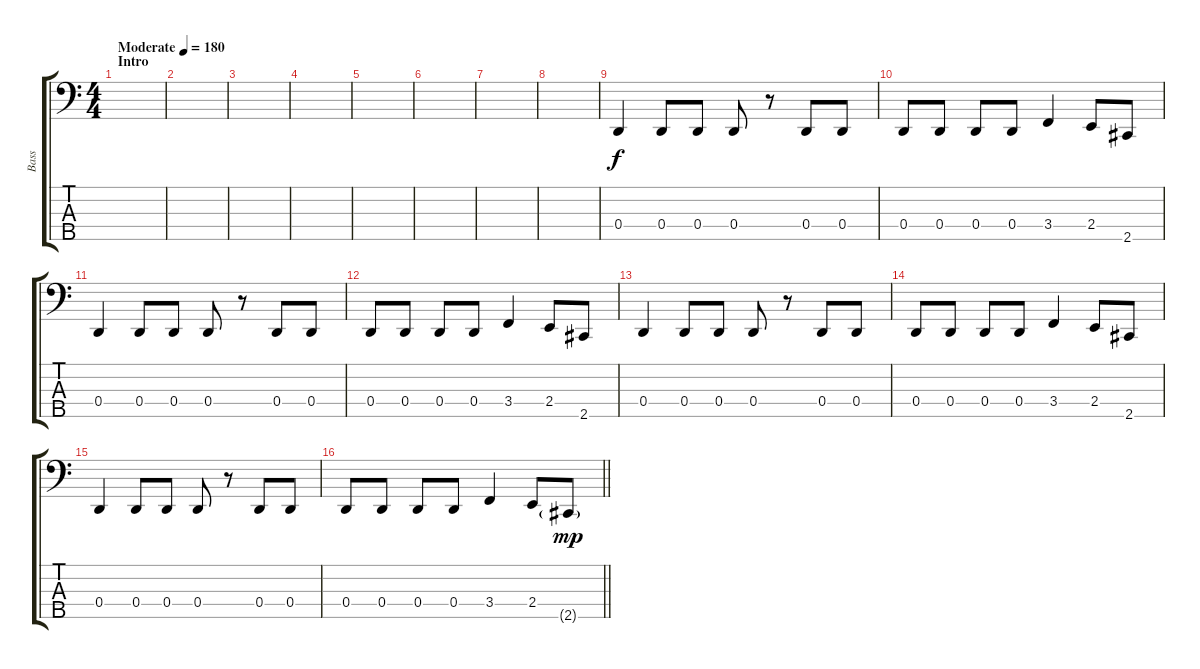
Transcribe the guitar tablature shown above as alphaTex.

\track ("Bass" "Bass") {instrument electricbassfinger}
\staff {score tabs}
\tuning (G2 D2 A1 D1 B0) {hide}
\ts (4 4)
\section ("" "Intro")
\tempo (180 "Moderate")
\clef f4
\ks c
|
|
|
|
|
|
|
|
0.4.4 0.4.8 0.4.8 0.4.8 r.8 0.4.8 0.4.8 |
0.4.8 0.4.8 0.4.8 0.4.8 3.4.4 2.4.8 2.5.8 |
0.4.4 0.4.8 0.4.8 0.4.8 r.8 0.4.8 0.4.8 |
0.4.8 0.4.8 0.4.8 0.4.8 3.4.4 2.4.8 2.5.8 |
0.4.4 0.4.8 0.4.8 0.4.8 r.8 0.4.8 0.4.8 |
0.4.8 0.4.8 0.4.8 0.4.8 3.4.4 2.4.8 2.5.8 |
0.4.4 0.4.8 0.4.8 0.4.8 r.8 0.4.8 0.4.8 |
\barLineRight lightlight
0.4.8 0.4.8 0.4.8 0.4.8 3.4.4 2.4.8 2.5{g}.8{dy mp}
